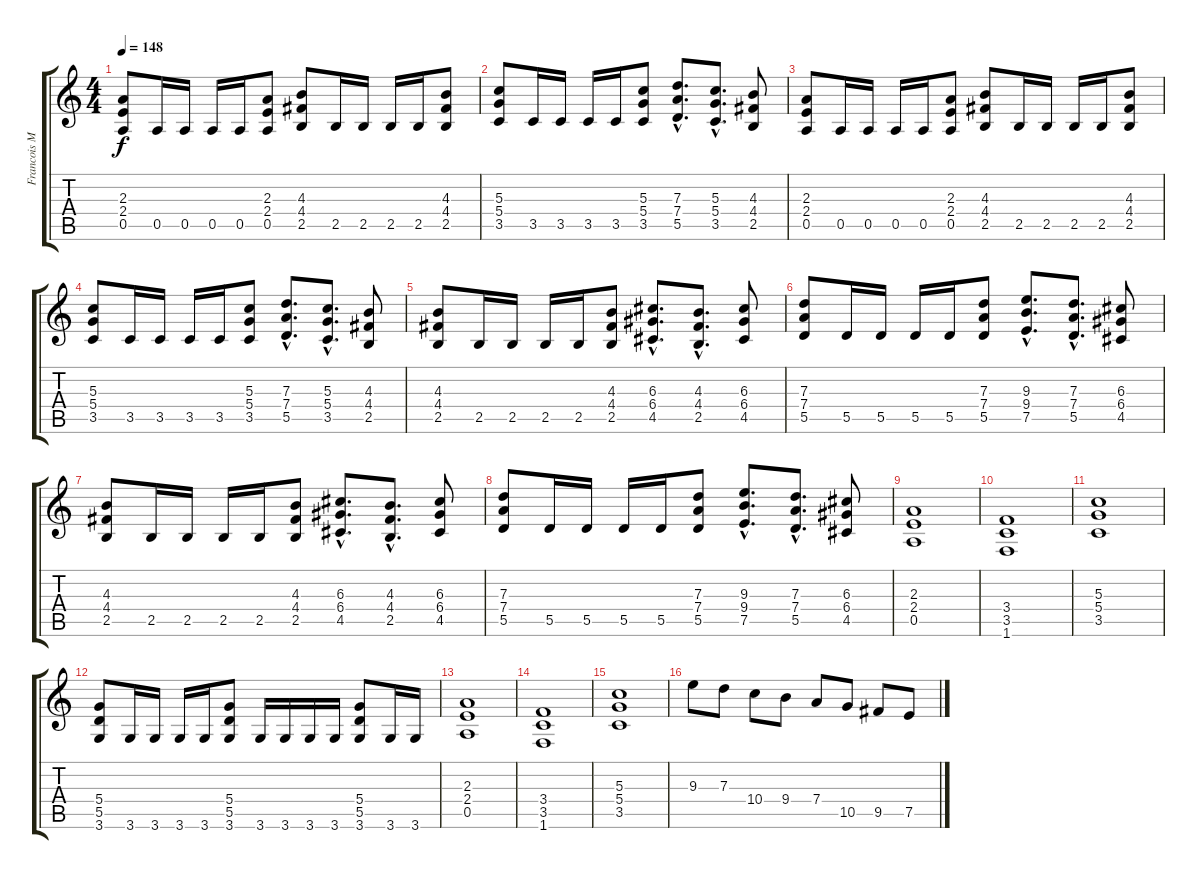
\track ("Francois Merle" "Francois M") {instrument distortionguitar}
\staff {score tabs}
\tuning (E4 B3 G3 D3 A2 E2) {hide}
\ts (4 4)
\tempo 148
\clef g2
\ks c
(2.3 2.4 0.5).8{dy f} 0.5.16 0.5.16 0.5.16 0.5.16 (2.3 2.4 0.5).8 (4.3 4.4 2.5).8 2.5.16 2.5.16 2.5.16 2.5.16 (4.3 4.4 2.5).8 |
(5.3 5.4 3.5).8 3.5.16 3.5.16 3.5.16 3.5.16 (5.3 5.4 3.5).8 (7.3{hac} 7.4{hac} 5.5{hac}).8{d} (5.3{hac} 5.4{hac} 3.5{hac}).8{d} (4.3 4.4 2.5).8 |
(2.3 2.4 0.5).8 0.5.16 0.5.16 0.5.16 0.5.16 (2.3 2.4 0.5).8 (4.3 4.4 2.5).8 2.5.16 2.5.16 2.5.16 2.5.16 (4.3 4.4 2.5).8 |
(5.3 5.4 3.5).8 3.5.16 3.5.16 3.5.16 3.5.16 (5.3 5.4 3.5).8 (7.3{hac} 7.4{hac} 5.5{hac}).8{d} (5.3{hac} 5.4{hac} 3.5{hac}).8{d} (4.3 4.4 2.5).8 |
(4.3 4.4 2.5).8 2.5.16 2.5.16 2.5.16 2.5.16 (4.3 4.4 2.5).8 (6.3{hac} 6.4{hac} 4.5{hac}).8{d} (4.3{hac} 4.4{hac} 2.5{hac}).8{d} (6.3 6.4 4.5).8 |
(7.3 7.4 5.5).8 5.5.16 5.5.16 5.5.16 5.5.16 (7.3 7.4 5.5).8 (9.3{hac} 9.4{hac} 7.5{hac}).8{d} (7.3{hac} 7.4{hac} 5.5{hac}).8{d} (6.3 6.4 4.5).8 |
(4.3 4.4 2.5).8 2.5.16 2.5.16 2.5.16 2.5.16 (4.3 4.4 2.5).8 (6.3{hac} 6.4{hac} 4.5{hac}).8{d} (4.3{hac} 4.4{hac} 2.5{hac}).8{d} (6.3 6.4 4.5).8 |
(7.3 7.4 5.5).8 5.5.16 5.5.16 5.5.16 5.5.16 (7.3 7.4 5.5).8 (9.3{hac} 9.4{hac} 7.5{hac}).8{d} (7.3{hac} 7.4{hac} 5.5{hac}).8{d} (6.3 6.4 4.5).8 |
(2.3 2.4 0.5).1 |
(3.4 3.5 1.6).1 |
(5.3 5.4 3.5).1 |
(5.4 5.5 3.6).8 3.6.16 3.6.16 3.6.16 3.6.16 (5.4 5.5 3.6).8 3.6.16 3.6.16 3.6.16 3.6.16 (5.4 5.5 3.6).8 3.6.16 3.6.16 |
(2.3 2.4 0.5).1 |
(3.4 3.5 1.6).1 |
(5.3 5.4 3.5).1 |
9.3.8 7.3.8 10.4.8 9.4.8 7.4.8 10.5.8 9.5.8 7.5.8
